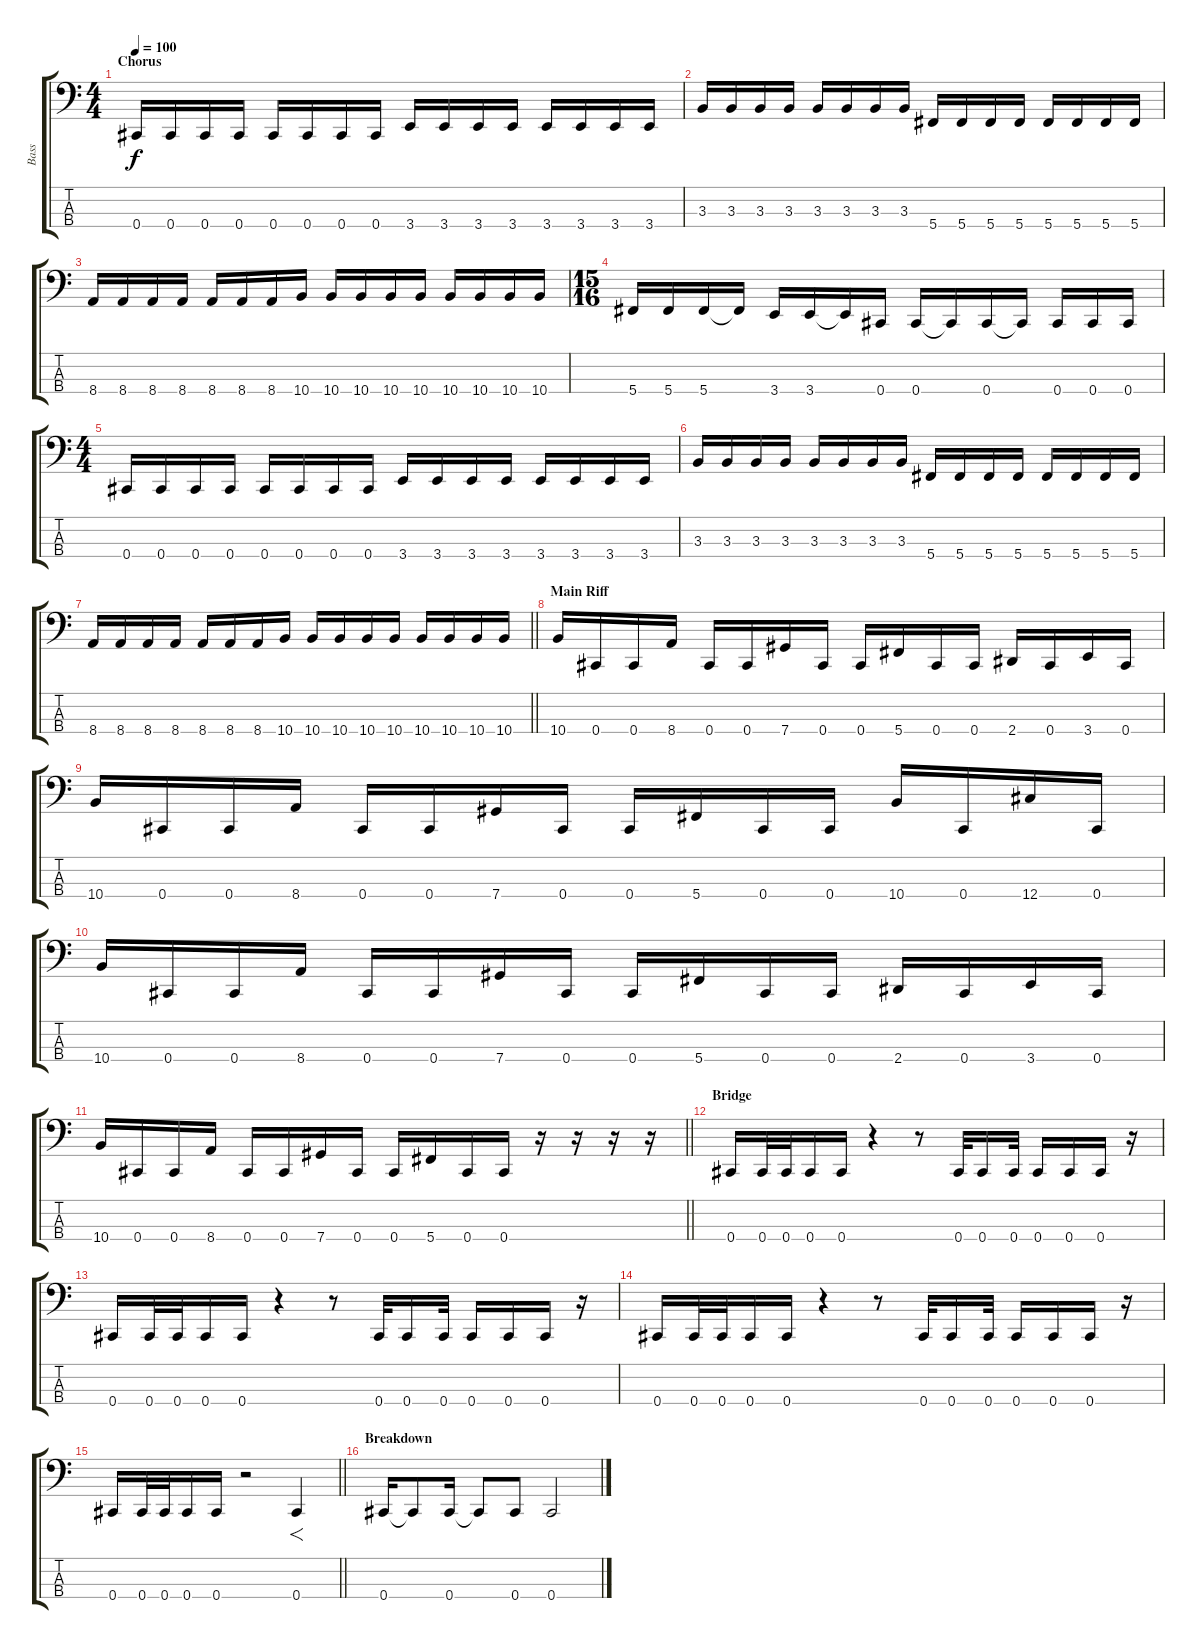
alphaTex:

\track ("Bass" "Bass") {instrument electricbassfinger}
\staff {score tabs}
\tuning (Gb2 Db2 Ab1 Db1) {hide}
\ts (4 4)
\section ("" "Chorus")
\tempo 100
\clef f4
\ks c
0.4.16{dy f} 0.4.16 0.4.16 0.4.16 0.4.16 0.4.16 0.4.16 0.4.16 3.4.16 3.4.16 3.4.16 3.4.16 3.4.16 3.4.16 3.4.16 3.4.16 |
3.3.16 3.3.16 3.3.16 3.3.16 3.3.16 3.3.16 3.3.16 3.3.16 5.4.16 5.4.16 5.4.16 5.4.16 5.4.16 5.4.16 5.4.16 5.4.16 |
8.4.16 8.4.16 8.4.16 8.4.16 8.4.16 8.4.16 8.4.16 10.4.16 10.4.16 10.4.16 10.4.16 10.4.16 10.4.16 10.4.16 10.4.16 10.4.16 |
\ts (15 16)
5.4.16 5.4.16 5.4.16 5.4{t}.16 3.4.16 3.4.16 3.4{t}.16 0.4.16 0.4.16 0.4{t}.16 0.4.16 0.4{t}.16 0.4.16 0.4.16 0.4.16 |
\ts (4 4)
0.4.16 0.4.16 0.4.16 0.4.16 0.4.16 0.4.16 0.4.16 0.4.16 3.4.16 3.4.16 3.4.16 3.4.16 3.4.16 3.4.16 3.4.16 3.4.16 |
3.3.16 3.3.16 3.3.16 3.3.16 3.3.16 3.3.16 3.3.16 3.3.16 5.4.16 5.4.16 5.4.16 5.4.16 5.4.16 5.4.16 5.4.16 5.4.16 |
\barLineRight lightlight
8.4.16 8.4.16 8.4.16 8.4.16 8.4.16 8.4.16 8.4.16 10.4.16 10.4.16 10.4.16 10.4.16 10.4.16 10.4.16 10.4.16 10.4.16 10.4.16 |
\section ("" "Main Riff")
10.4.16 0.4.16 0.4.16 8.4.16 0.4.16 0.4.16 7.4.16 0.4.16 0.4.16 5.4.16 0.4.16 0.4.16 2.4.16 0.4.16 3.4.16 0.4.16 |
10.4.16 0.4.16 0.4.16 8.4.16 0.4.16 0.4.16 7.4.16 0.4.16 0.4.16 5.4.16 0.4.16 0.4.16 10.4.16 0.4.16 12.4.16 0.4.16 |
10.4.16 0.4.16 0.4.16 8.4.16 0.4.16 0.4.16 7.4.16 0.4.16 0.4.16 5.4.16 0.4.16 0.4.16 2.4.16 0.4.16 3.4.16 0.4.16 |
\barLineRight lightlight
10.4.16 0.4.16 0.4.16 8.4.16 0.4.16 0.4.16 7.4.16 0.4.16 0.4.16 5.4.16 0.4.16 0.4.16 r.16 r.16 r.16 r.16 |
\section ("" "Bridge")
0.4.16 0.4.32 0.4.32 0.4.16 0.4.16 r.4 r.8 0.4.32 0.4.16 0.4.32 0.4.16 0.4.16 0.4.16 r.16 |
0.4.16 0.4.32 0.4.32 0.4.16 0.4.16 r.4 r.8 0.4.32 0.4.16 0.4.32 0.4.16 0.4.16 0.4.16 r.16 |
0.4.16 0.4.32 0.4.32 0.4.16 0.4.16 r.4 r.8 0.4.32 0.4.16 0.4.32 0.4.16 0.4.16 0.4.16 r.16 |
\barLineRight lightlight
0.4.16 0.4.32 0.4.32 0.4.16 0.4.16 r.2 0.4.4{f} |
\section ("" "Breakdown")
0.4.16 0.4{t}.8 0.4.16 0.4{t}.8 0.4.8 0.4.2
